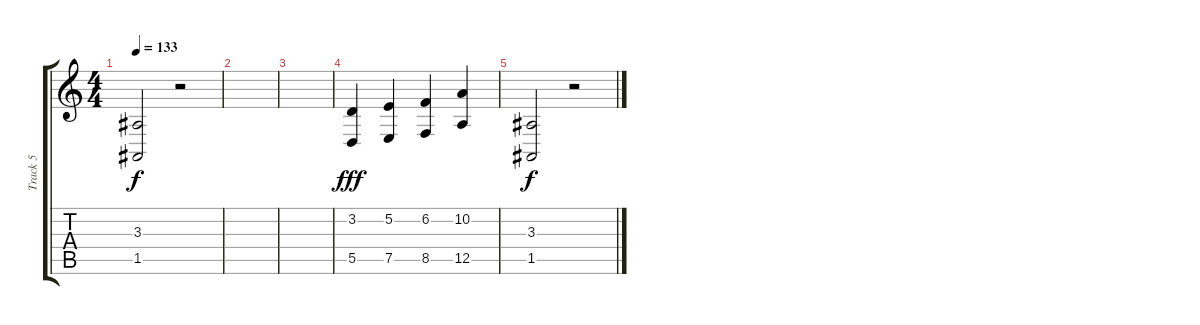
\track ("Track 5" "Track 5") {instrument choiraahs bank 127}
\staff {score tabs}
\tuning (E4 B3 G3 D3 A2 E2) {hide}
\ts (4 4)
\tempo 133
\clef g2
\ks c
(3.3 1.5).2{dy f} r.2 |
|
|
(3.2 5.5).4{dy fff} (5.2 7.5).4 (6.2 8.5).4 (10.2 12.5).4 |
(3.3 1.5).2{dy f} r.2
